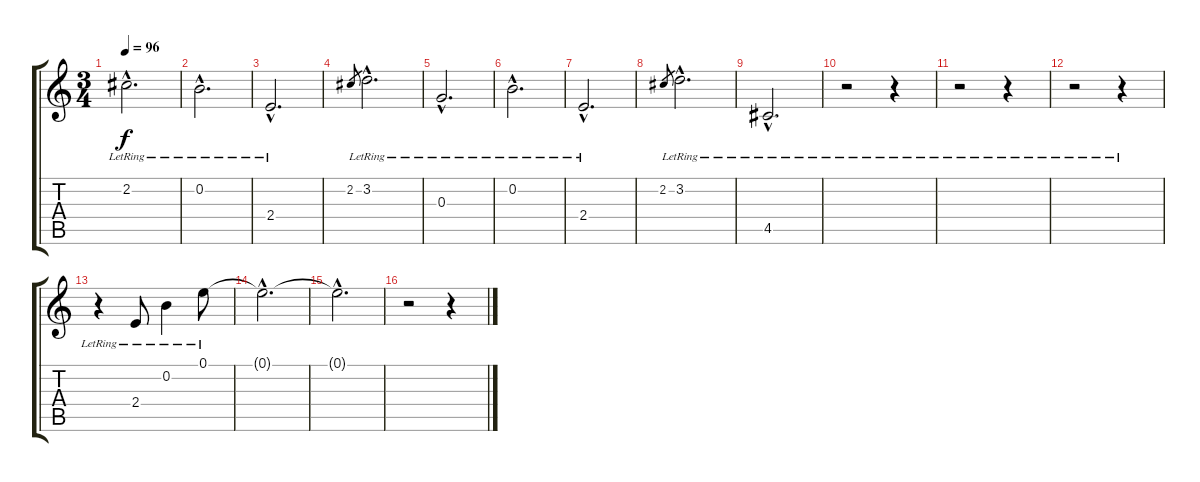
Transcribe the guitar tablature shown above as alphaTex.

\track "" {instrument electricbasspick}
\staff {score tabs}
\tuning (E4 B3 G3 D3 A2 E2) {hide}
\ts (3 4)
\tempo 96
\clef g2
\ks c
2.2{hac lr}.2{d dy f} |
0.2{hac lr}.2{d} |
2.4{hac lr}.2{d} |
2.2.8{gr} 3.2{hac lr}.2{d} |
0.3{hac lr}.2{d} |
0.2{hac lr}.2{d} |
2.4{hac lr}.2{d} |
2.2.8{gr} 3.2{hac lr}.2{d} |
4.5{hac lr}.2{d} |
r.2 r.4 |
r.2 r.4 |
r.2 r.4 |
r.4 2.4{lr}.8 0.2{lr}.4 0.1{lr}.8 |
0.1{hac t}.2{d} |
0.1{hac t}.2{d} |
r.2 r.4
